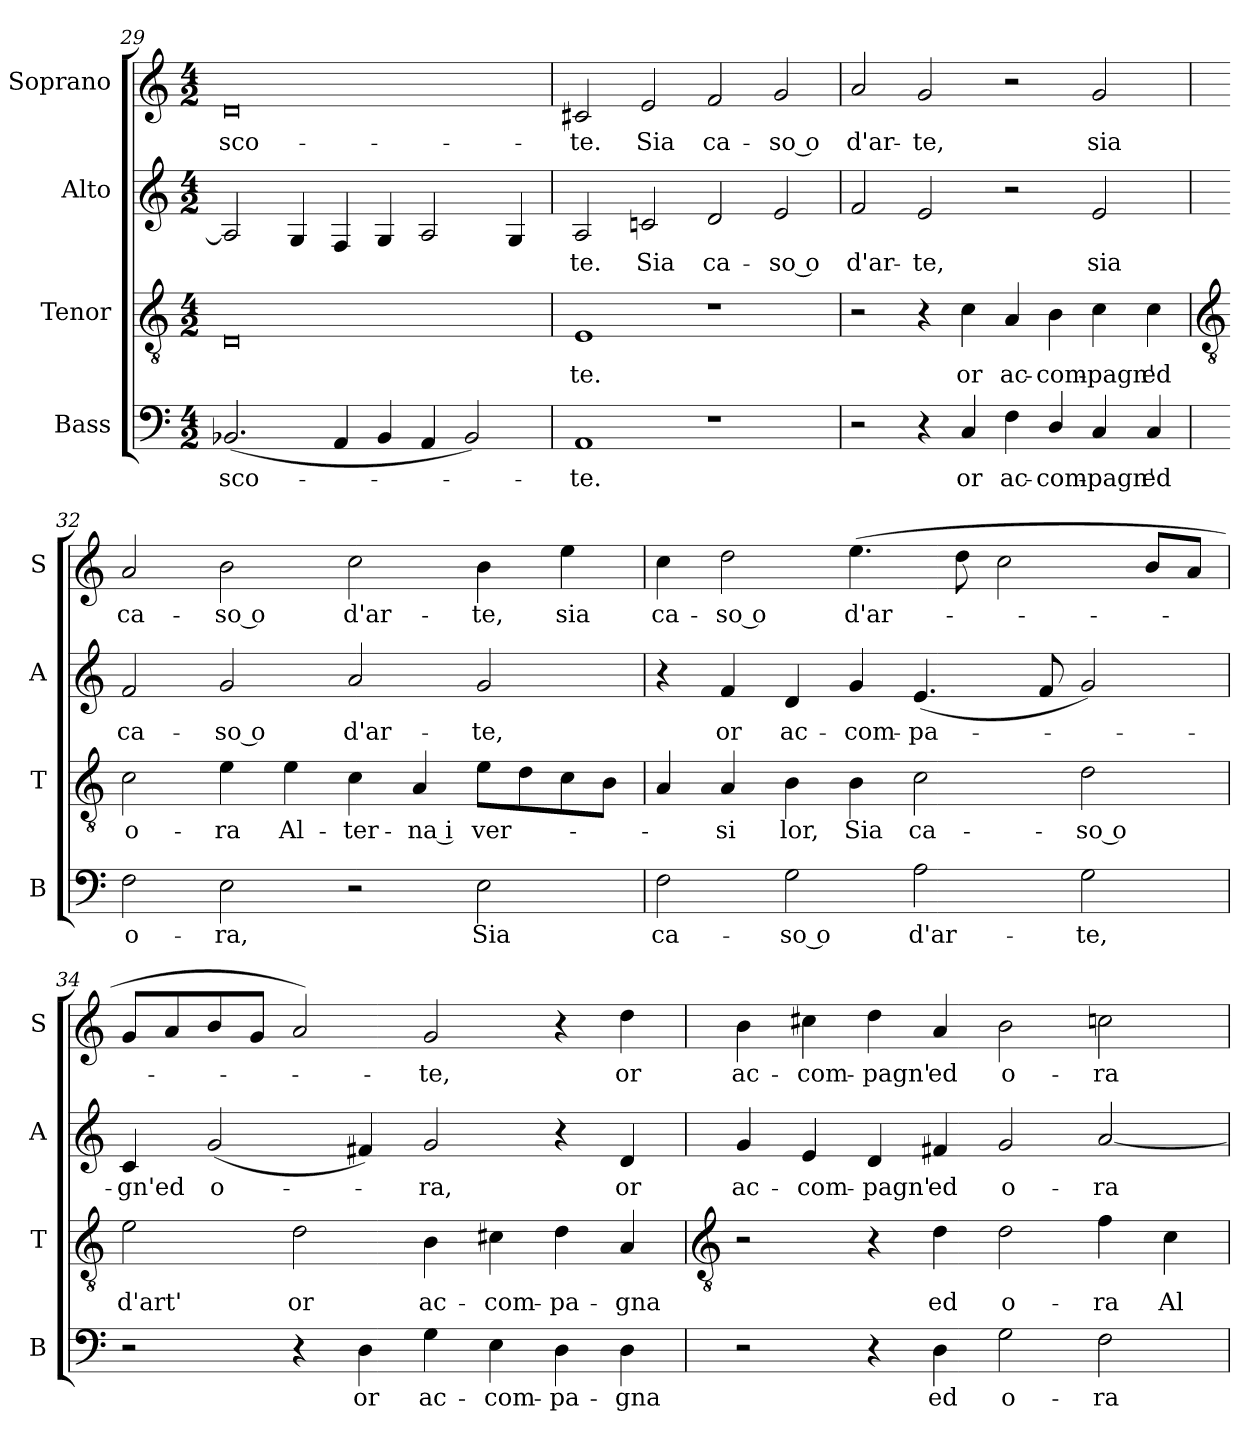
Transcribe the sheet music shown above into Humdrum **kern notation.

**kern	**text	**kern	**text	**kern	**text	**kern	**text
*part4	*part4	*part3	*part3	*part2	*part2	*part1	*part1
*staff4	*staff4	*staff3	*staff3	*staff2	*staff2	*staff1	*staff1
*I"Bass	*	*I"Tenor	*	*I"Alto	*	*I"Soprano	*
*I'B	*	*I'T	*	*I'A	*	*I'S	*
!!LO:LB:g=z
*clefF4	*	*clefGv2	*	*clefG2	*	*clefG2	*
*k[]	*	*k[]	*	*k[]	*	*k[]	*
*C:	*	*C:	*	*C:	*	*C:	*
*M4/2	*	*M4/2	*	*M4/2	*	*M4/2	*
=29	=29	=29	=29	=29	=29	=29	=29
!	!LO:LY:b	!	!	!	!	!	!LO:LY:b
(<2.BB-X	sco-	0D	.	2A]	.	0d	sco-
.	.	.	.	4G	.	.	.
4AA	.	.	.	4F	.	.	.
4BB-	.	.	.	4G	.	.	.
4AA	.	.	.	2A	.	.	.
2BB-)	.	.	.	.	.	.	.
.	.	.	.	4G	.	.	.
=30	=30	=30	=30	=30	=30	=30	=30
!	!LO:LY:b	!	!LO:LY:b	!	!LO:LY:b	!	!LO:LY:b
1AA	te.	1E	te.	2A	te.	2c#X	-te.
!	!	!	!	!	!LO:LY:b	!	!LO:LY:b
.	.	.	.	2cn	Sia	2e	Sia
!	!	!	!	!	!LO:LY:b	!	!LO:LY:b
1r	.	1r	.	2d	ca-	2f	ca-
!	!	!	!	!	!LO:LY:b	!	!LO:LY:b
.	.	.	.	2e	-so o	2g	-so o
=31	=31	=31	=31	=31	=31	=31	=31
!	!	!	!	!	!LO:LY:b	!	!LO:LY:b
2r	.	2r	.	2f	d'ar-	2a	d'ar-
!	!	!	!	!	!LO:LY:b	!	!LO:LY:b
4r	.	4r	.	2e	-te,	2g	-te,
!	!LO:LY:b	!	!LO:LY:b	!	!	!	!
4C	or	4c	or	.	.	.	.
!	!LO:LY:b	!	!LO:LY:b	!	!	!	!
4F	ac-	4A	ac-	2r	.	2r	.
!	!LO:LY:b	!	!LO:LY:b	!	!	!	!
4D/	-com-	4B	-com-	.	.	.	.
!	!LO:LY:b	!	!LO:LY:b	!	!LO:LY:b	!	!LO:LY:b
4C	-pagn'	4c	-pagn'	2e	sia	2g	sia
!	!LO:LY:b	!	!LO:LY:b	!	!	!	!
4C	ed	4c	ed	.	.	.	.
!!LO:LB:g=z
=32	=32	=32	=32	=32	=32	=32	=32
*	*	*clefGv2	*	*	*	*	*
!	!LO:LY:b	!	!LO:LY:b	!	!LO:LY:b	!	!LO:LY:b
2F	o-	2c	o-	2f	ca-	2a	ca-
!	!LO:LY:b	!	!LO:LY:b	!	!LO:LY:b	!	!LO:LY:b
2E	-ra,	4e	-ra	2g	-so o	2b	-so o
!	!	!	!LO:LY:b	!	!	!	!
.	.	4e	Al-	.	.	.	.
!	!	!	!LO:LY:b	!	!LO:LY:b	!	!LO:LY:b
2r	.	4c	-ter-	2a	d'ar-	2cc	d'ar-
!	!	!	!LO:LY:b	!	!	!	!
.	.	4A	-na i	.	.	.	.
!	!LO:LY:b	!	!LO:LY:b	!	!LO:LY:b	!	!LO:LY:b
2E	Sia	8eL	ver-	2g	-te,	4b	-te,
.	.	8d	.	.	.	.	.
!	!	!	!	!	!	!	!LO:LY:b
.	.	8c	.	.	.	4ee	sia
.	.	8BJ	.	.	.	.	.
=33	=33	=33	=33	=33	=33	=33	=33
!	!LO:LY:b	!	!	!	!	!	!LO:LY:b
2F	ca-	4A	.	4r	.	4cc	ca-
!	!	!	!LO:LY:b	!	!LO:LY:b	!	!LO:LY:b
.	.	4A	si	4f	or	2dd	-so o
!	!LO:LY:b	!	!LO:LY:b	!	!LO:LY:b	!	!
2G	-so o	4B	lor,	4d	ac-	.	.
!	!	!	!LO:LY:b	!	!LO:LY:b	!	!LO:LY:b
.	.	4B	Sia	4g	-com-	(<4.ee	d'ar-
!	!LO:LY:b	!	!LO:LY:b	!	!LO:LY:b	!	!
2A	d'ar-	2c	ca-	(<4.e	-pa-	.	.
.	.	.	.	.	.	8dd	.
.	.	.	.	.	.	2cc	.
.	.	.	.	8f	.	.	.
!	!LO:LY:b	!	!LO:LY:b	!	!	!	!
2G	-te,	2d	-so o	2g)	.	.	.
.	.	.	.	.	.	8bL	.
.	.	.	.	.	.	8aJ	.
=34	=34	=34	=34	=34	=34	=34	=34
!	!	!	!LO:LY:b	!	!LO:LY:b	!	!
2r	.	2e	d'art'	4c	gn'ed	8gL	.
.	.	.	.	.	.	8a	.
!	!	!	!	!	!LO:LY:b	!	!
.	.	.	.	(<2g	o-	8b	.
.	.	.	.	.	.	8gJ	.
!	!	!	!LO:LY:b	!	!	!	!
4r	.	2d	or	.	.	2a)	.
!	!LO:LY:b	!	!	!	!	!	!
4D	or	.	.	4f#X)	.	.	.
!	!LO:LY:b	!	!LO:LY:b	!	!LO:LY:b	!	!LO:LY:b
4G	ac-	4B	ac-	2g	ra,	2g	te,
!	!LO:LY:b	!	!LO:LY:b	!	!	!	!
4E	-com-	4c#X	-com-	.	.	.	.
!	!LO:LY:b	!	!LO:LY:b	!	!	!	!
4D	-pa-	4d	-pa-	4r	.	4r	.
!	!LO:LY:b	!	!LO:LY:b	!	!LO:LY:b	!	!LO:LY:b
4D	-gna	4A	-gna	4d	or	4dd	or
!!LO:LB:g=z
=35	=35	=35	=35	=35	=35	=35	=35
*	*	*clefGv2	*	*	*	*	*
!	!	!	!	!	!LO:LY:b	!	!LO:LY:b
2r	.	2r	.	4g	ac-	4b	ac-
!	!	!	!	!	!LO:LY:b	!	!LO:LY:b
.	.	.	.	4e	-com-	4cc#X	-com-
!	!	!	!	!	!LO:LY:b	!	!LO:LY:b
4r	.	4r	.	4d	-pagn'	4dd	-pagn'
!	!LO:LY:b	!	!LO:LY:b	!	!LO:LY:b	!	!LO:LY:b
4D	ed	4d	ed	4f#X	ed	4a	ed
!	!LO:LY:b	!	!LO:LY:b	!	!LO:LY:b	!	!LO:LY:b
2G	o-	2d	o-	2g	o-	2b	o-
!	!LO:LY:b	!	!LO:LY:b	!	!LO:LY:b	!	!LO:LY:b
2F	-ra	4f	-ra	[2a	-ra	2ccn	-ra
!	!	!	!LO:LY:b	!	!	!	!
.	.	4c	Al-	.	.	.	.
=	=	=	=	=	=	=	=
*-	*-	*-	*-	*-	*-	*-	*-
